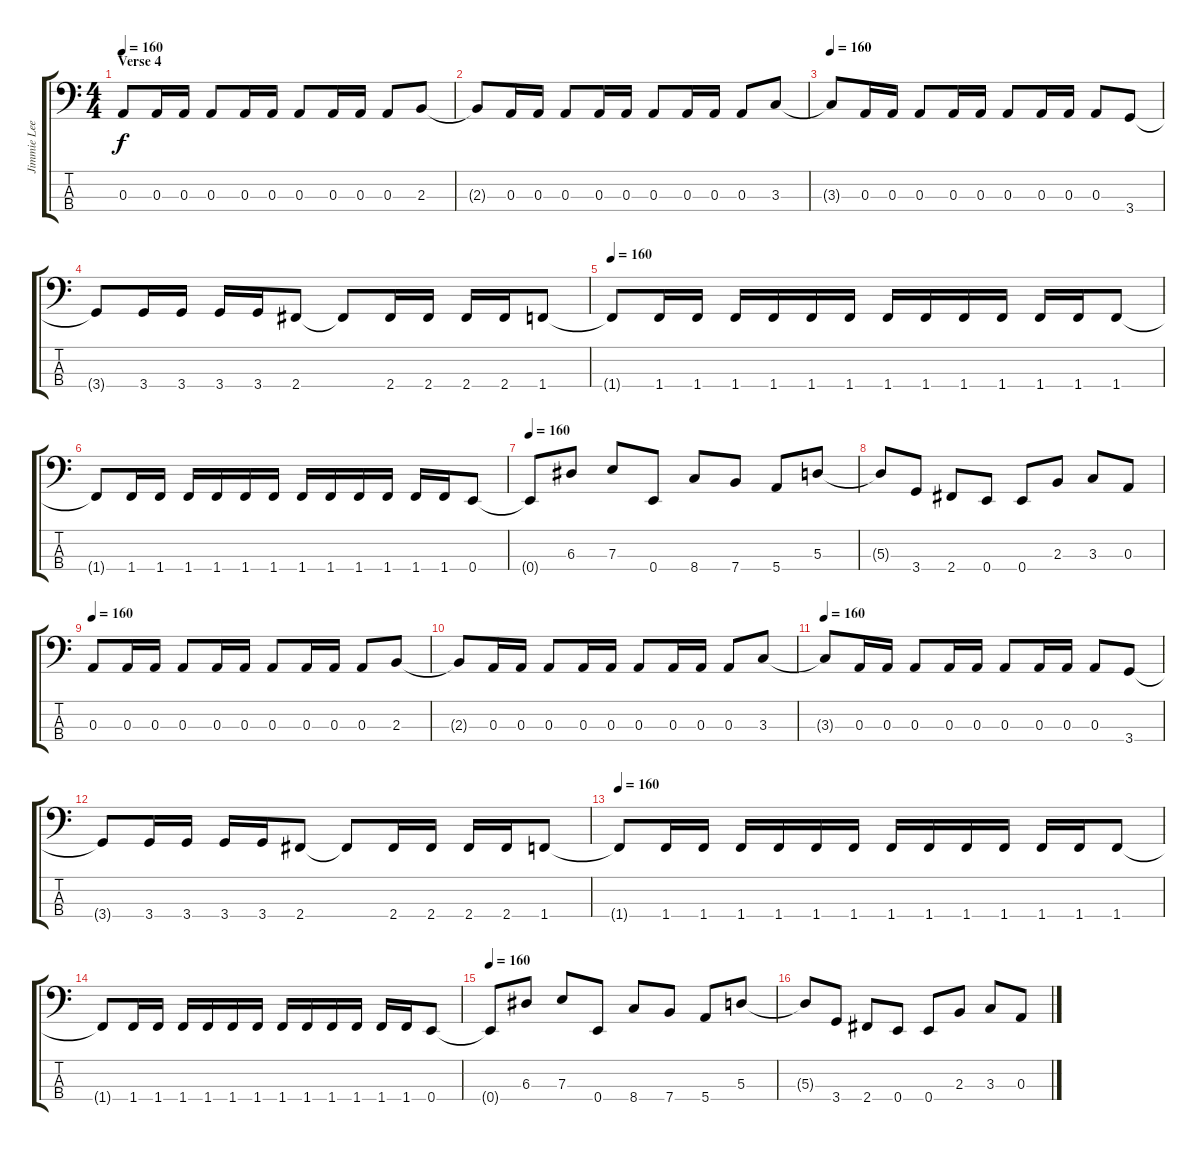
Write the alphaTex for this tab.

\track ("Jimmie Lee Sloas" "Jimmie Lee") {instrument electricbasspick}
\staff {score tabs}
\tuning (G2 D2 A1 E1) {hide}
\ts (4 4)
\section ("" "Verse 4")
\tempo 160
\clef f4
\ks c
0.3.8{dy f} 0.3.16 0.3.16 0.3.8 0.3.16 0.3.16 0.3.8 0.3.16 0.3.16 0.3.8 2.3.8 |
2.3{t}.8 0.3.16 0.3.16 0.3.8 0.3.16 0.3.16 0.3.8 0.3.16 0.3.16 0.3.8 3.3.8 |
\tempo 160
3.3{t}.8 0.3.16 0.3.16 0.3.8 0.3.16 0.3.16 0.3.8 0.3.16 0.3.16 0.3.8 3.4.8 |
3.4{t}.8 3.4.16 3.4.16 3.4.16 3.4.16 2.4.8 2.4{t}.8 2.4.16 2.4.16 2.4.16 2.4.16 1.4.8 |
\tempo 160
1.4{t}.8 1.4.16 1.4.16 1.4.16 1.4.16 1.4.16 1.4.16 1.4.16 1.4.16 1.4.16 1.4.16 1.4.16 1.4.16 1.4.8 |
1.4{t}.8 1.4.16 1.4.16 1.4.16 1.4.16 1.4.16 1.4.16 1.4.16 1.4.16 1.4.16 1.4.16 1.4.16 1.4.16 0.4.8 |
\tempo 160
0.4{t}.8 6.3.8 7.3.8 0.4.8 8.4.8 7.4.8 5.4.8 5.3.8 |
5.3{t}.8 3.4.8 2.4.8 0.4.8 0.4.8 2.3.8 3.3.8 0.3.8 |
\tempo 160
0.3.8 0.3.16 0.3.16 0.3.8 0.3.16 0.3.16 0.3.8 0.3.16 0.3.16 0.3.8 2.3.8 |
2.3{t}.8 0.3.16 0.3.16 0.3.8 0.3.16 0.3.16 0.3.8 0.3.16 0.3.16 0.3.8 3.3.8 |
\tempo 160
3.3{t}.8 0.3.16 0.3.16 0.3.8 0.3.16 0.3.16 0.3.8 0.3.16 0.3.16 0.3.8 3.4.8 |
3.4{t}.8 3.4.16 3.4.16 3.4.16 3.4.16 2.4.8 2.4{t}.8 2.4.16 2.4.16 2.4.16 2.4.16 1.4.8 |
\tempo 160
1.4{t}.8 1.4.16 1.4.16 1.4.16 1.4.16 1.4.16 1.4.16 1.4.16 1.4.16 1.4.16 1.4.16 1.4.16 1.4.16 1.4.8 |
1.4{t}.8 1.4.16 1.4.16 1.4.16 1.4.16 1.4.16 1.4.16 1.4.16 1.4.16 1.4.16 1.4.16 1.4.16 1.4.16 0.4.8 |
\tempo 160
0.4{t}.8 6.3.8 7.3.8 0.4.8 8.4.8 7.4.8 5.4.8 5.3.8 |
5.3{t}.8 3.4.8 2.4.8 0.4.8 0.4.8 2.3.8 3.3.8 0.3.8
